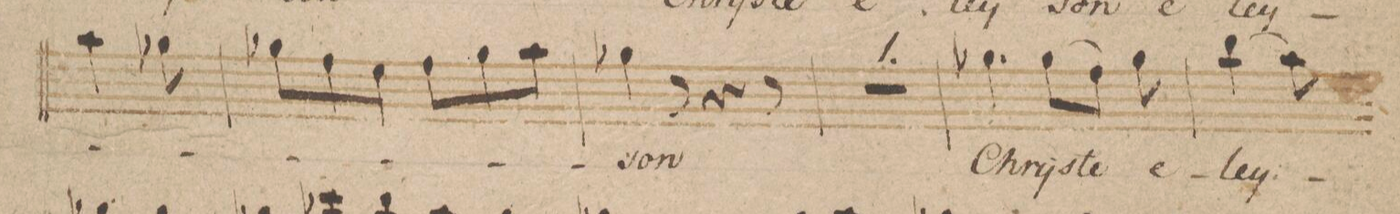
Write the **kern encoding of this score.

**kern	**text	**dynam
*I"Alto.	*	*
*clefC3	*	*
*k[b-]	*	*
*M6/8	*	*
4b-\	.	.
8a-X\	.	.
=32	=32	=32
8a-X\L	.	.
8g\	.	.
8f\J	.	.
8g\L	.	.
8a-\	.	.
8b-\J	.	.
=33	=33	=33
4a-X\	-son	.
8r	.	.
4r	.	.
8r	.	.
=34	=34	=34
2.r	.	.
=35	=35	=35
4.a-X\	Chry-	.
(8a-\L	-ste	.
8g\J)	.	.
8a-\	e-	.
=36	=36	=36
(4cc\	-ley-	.
8b-\)	.	.
*-	*-	*-
